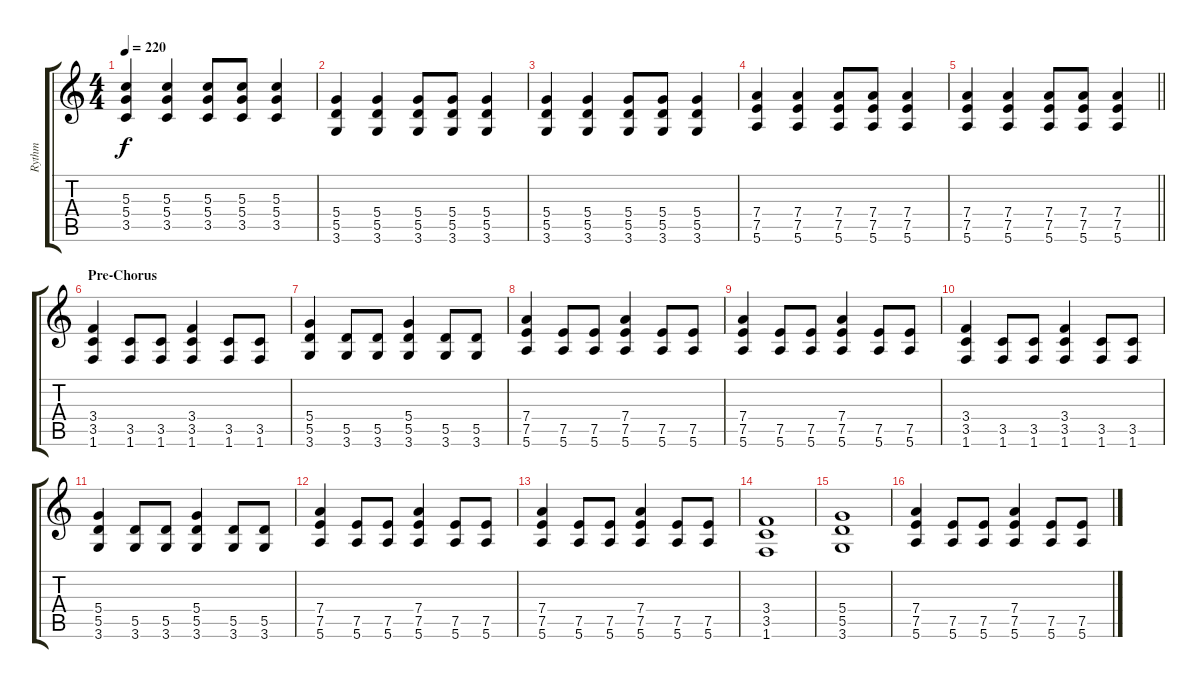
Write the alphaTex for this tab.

\track ("Rythm" "Rythm") {instrument overdrivenguitar}
\staff {score tabs}
\tuning (E4 B3 G3 D3 A2 E2) {hide}
\ts (4 4)
\tempo 220
\clef g2
\ks c
(5.3 5.4 3.5).4{dy f} (5.3 5.4 3.5).4 (5.3 5.4 3.5).8 (5.3 5.4 3.5).8 (5.3 5.4 3.5).4 |
(5.4 5.5 3.6).4 (5.4 5.5 3.6).4 (5.4 5.5 3.6).8 (5.4 5.5 3.6).8 (5.4 5.5 3.6).4 |
(5.4 5.5 3.6).4 (5.4 5.5 3.6).4 (5.4 5.5 3.6).8 (5.4 5.5 3.6).8 (5.4 5.5 3.6).4 |
(7.4 7.5 5.6).4 (7.4 7.5 5.6).4 (7.4 7.5 5.6).8 (7.4 7.5 5.6).8 (7.4 7.5 5.6).4 |
\barLineRight lightlight
(7.4 7.5 5.6).4 (7.4 7.5 5.6).4 (7.4 7.5 5.6).8 (7.4 7.5 5.6).8 (7.4 7.5 5.6).4 |
\section ("" "Pre-Chorus")
(3.4 3.5 1.6).4 (3.5 1.6).8 (3.5 1.6).8 (3.4 3.5 1.6).4 (3.5 1.6).8 (3.5 1.6).8 |
(5.4 5.5 3.6).4 (5.5 3.6).8 (5.5 3.6).8 (5.4 5.5 3.6).4 (5.5 3.6).8 (5.5 3.6).8 |
(7.4 7.5 5.6).4 (7.5 5.6).8 (7.5 5.6).8 (7.4 7.5 5.6).4 (7.5 5.6).8 (7.5 5.6).8 |
(7.4 7.5 5.6).4 (7.5 5.6).8 (7.5 5.6).8 (7.4 7.5 5.6).4 (7.5 5.6).8 (7.5 5.6).8 |
(3.4 3.5 1.6).4 (3.5 1.6).8 (3.5 1.6).8 (3.4 3.5 1.6).4 (3.5 1.6).8 (3.5 1.6).8 |
(5.4 5.5 3.6).4 (5.5 3.6).8 (5.5 3.6).8 (5.4 5.5 3.6).4 (5.5 3.6).8 (5.5 3.6).8 |
(7.4 7.5 5.6).4 (7.5 5.6).8 (7.5 5.6).8 (7.4 7.5 5.6).4 (7.5 5.6).8 (7.5 5.6).8 |
(7.4 7.5 5.6).4 (7.5 5.6).8 (7.5 5.6).8 (7.4 7.5 5.6).4 (7.5 5.6).8 (7.5 5.6).8 |
(3.4 3.5 1.6).1 |
(5.4 5.5 3.6).1 |
(7.4 7.5 5.6).4 (7.5 5.6).8 (7.5 5.6).8 (7.4 7.5 5.6).4 (7.5 5.6).8 (7.5 5.6).8
